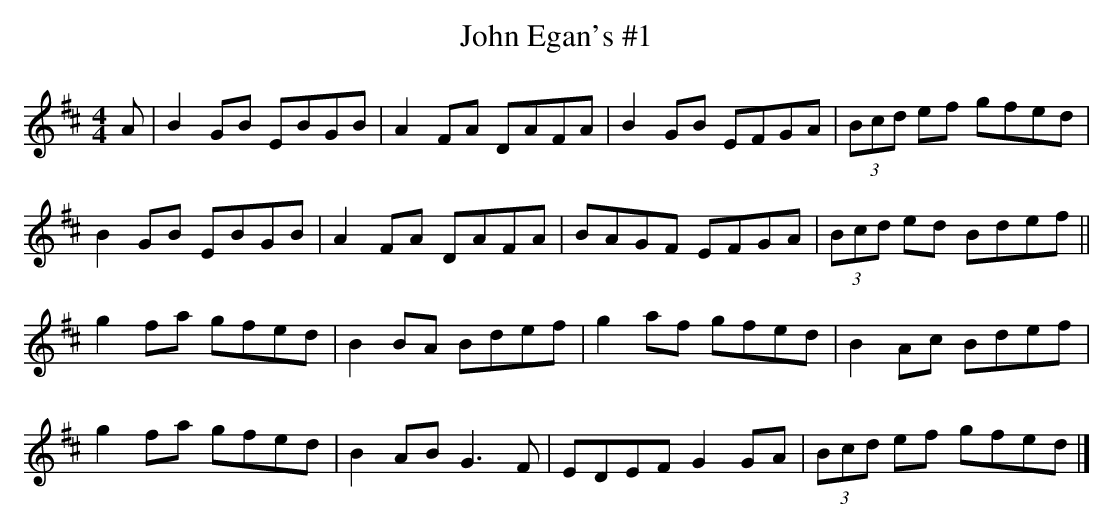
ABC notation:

X:1
T: John Egan's #1
L: 1/8
M: 4/4
K: D
A|B2 GB EBGB | A2 FA DAFA | B2 GB EFGA | (3Bcd ef gfed |
B2 GB EBGB | A2 FA DAFA | BAGF EFGA | (3Bcd ed Bdef ||
g2 fa gfed | B2 BA Bdef | g2 af gfed | B2 Ac Bdef |
g2 fa gfed | B2 AB G3F | EDEF G2 GA | (3Bcd ef gfed |]
